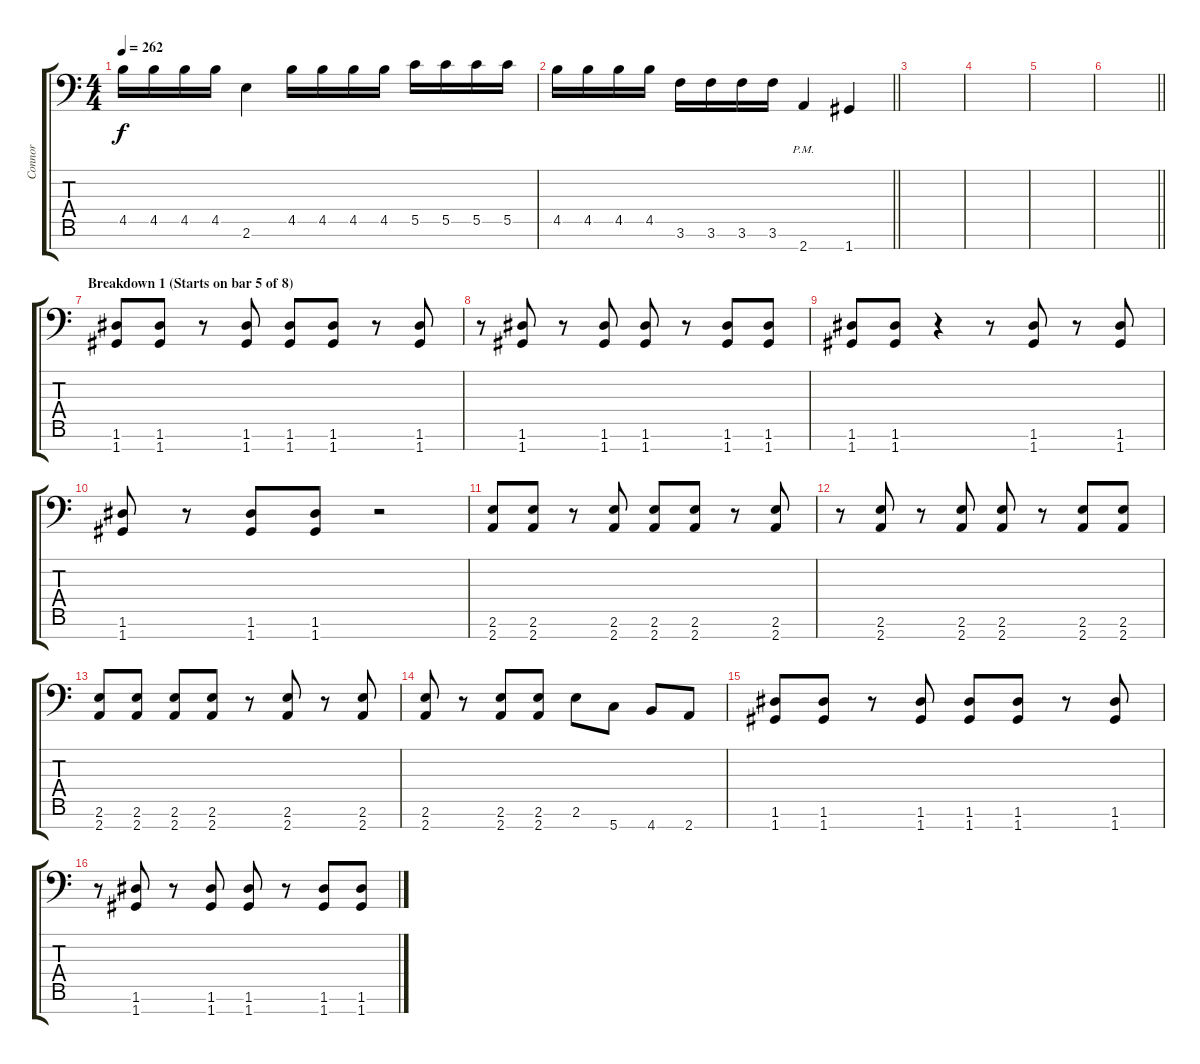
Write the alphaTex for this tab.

\track ("Connor" "Connor") {instrument distortionguitar}
\staff {score tabs}
\tuning (D4 A3 F3 C3 G2 D2 G1) {hide}
\ts (4 4)
\tempo 262
\clef f4
\ks c
4.5.16{dy f} 4.5.16 4.5.16 4.5.16 2.6.4 4.5.16 4.5.16 4.5.16 4.5.16 5.5.16 5.5.16 5.5.16 5.5.16 |
\barLineRight lightlight
4.5.16 4.5.16 4.5.16 4.5.16 3.6.16 3.6.16 3.6.16 3.6.16 2.7{pm}.4 1.7.4 |
\section ("" "")
|
|
|
\barLineRight lightlight
|
\section ("" "Breakdown 1 (Starts on bar 5 of 8)")
(1.6 1.7).8 (1.6 1.7).8 r.8 (1.6 1.7).8 (1.6 1.7).8 (1.6 1.7).8 r.8 (1.6 1.7).8 |
r.8 (1.6 1.7).8 r.8 (1.6 1.7).8 (1.6 1.7).8 r.8 (1.6 1.7).8 (1.6 1.7).8 |
(1.6 1.7).8 (1.6 1.7).8 r.4 r.8 (1.6 1.7).8 r.8 (1.6 1.7).8 |
(1.6 1.7).8 r.8 (1.6 1.7).8 (1.6 1.7).8 r.2 |
(2.6 2.7).8 (2.6 2.7).8 r.8 (2.6 2.7).8 (2.6 2.7).8 (2.6 2.7).8 r.8 (2.6 2.7).8 |
r.8 (2.6 2.7).8 r.8 (2.6 2.7).8 (2.6 2.7).8 r.8 (2.6 2.7).8 (2.6 2.7).8 |
(2.6 2.7).8 (2.6 2.7).8 (2.6 2.7).8 (2.6 2.7).8 r.8 (2.6 2.7).8 r.8 (2.6 2.7).8 |
(2.6 2.7).8 r.8 (2.6 2.7).8 (2.6 2.7).8 2.6.8 5.7.8 4.7.8 2.7.8 |
(1.6 1.7).8 (1.6 1.7).8 r.8 (1.6 1.7).8 (1.6 1.7).8 (1.6 1.7).8 r.8 (1.6 1.7).8 |
r.8 (1.6 1.7).8 r.8 (1.6 1.7).8 (1.6 1.7).8 r.8 (1.6 1.7).8 (1.6 1.7).8
